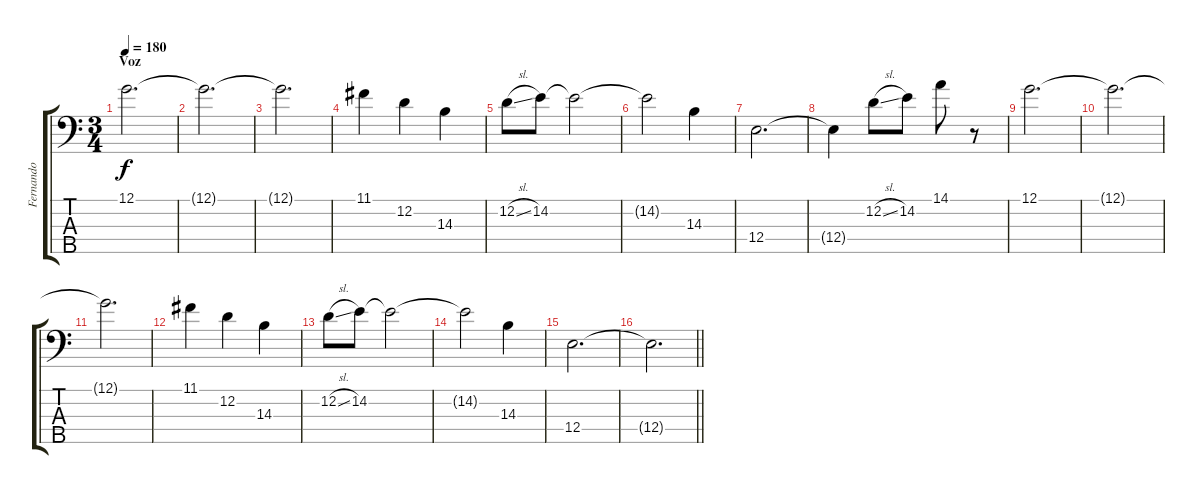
\track ("Fernando" "Fernando") {instrument fretlessbass}
\staff {score tabs}
\tuning (G2 D2 A1 E1 B0) {hide}
\ts (3 4)
\section ("" "Voz")
\tempo 180
\clef f4
\ks c
12.1.2{d dy f} |
12.1{t}.2{d} |
12.1{t}.2{d} |
11.1.4 12.2.4 14.3.4 |
12.2{sl}.8 14.2.8 14.2{t}.2 |
14.2{t}.2 14.3.4 |
12.4.2{d} |
12.4{t}.4 12.2{sl}.8 14.2.8 14.1.8 r.8 |
12.1.2{d} |
12.1{t}.2{d} |
12.1{t}.2{d} |
11.1.4 12.2.4 14.3.4 |
12.2{sl}.8 14.2.8 14.2{t}.2 |
14.2{t}.2 14.3.4 |
12.4.2{d} |
\barLineRight lightlight
12.4{t}.2{d}
